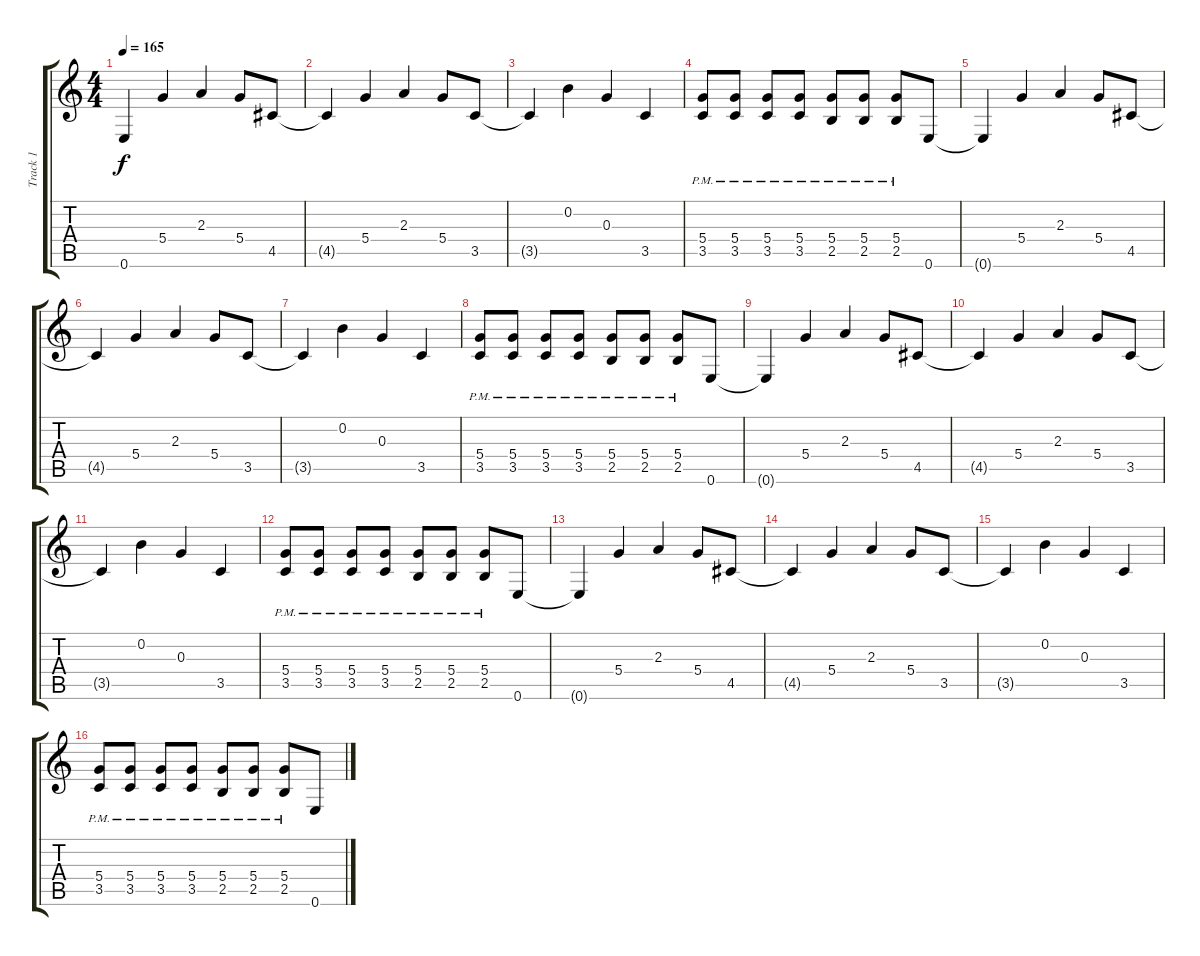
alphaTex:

\track ("Track 1" "Track 1") {instrument distortionguitar}
\staff {score tabs}
\tuning (E4 B3 G3 D3 A2 E2) {hide}
\ts (4 4)
\tempo 165
\clef g2
\ks c
0.6{t}.4{dy f} 5.4.4 2.3.4 5.4.8 4.5.8 |
4.5{t}.4 5.4.4 2.3.4 5.4.8 3.5.8 |
3.5{t}.4 0.2.4 0.3.4 3.5.4 |
(5.4{pm} 3.5{pm}).8 (5.4{pm} 3.5{pm}).8 (5.4{pm} 3.5{pm}).8 (5.4{pm} 3.5{pm}).8 (5.4{pm} 2.5{pm}).8 (5.4{pm} 2.5{pm}).8 (5.4{pm} 2.5{pm}).8 0.6.8 |
0.6{t}.4 5.4.4 2.3.4 5.4.8 4.5.8 |
4.5{t}.4 5.4.4 2.3.4 5.4.8 3.5.8 |
3.5{t}.4 0.2.4 0.3.4 3.5.4 |
(5.4{pm} 3.5{pm}).8 (5.4{pm} 3.5{pm}).8 (5.4{pm} 3.5{pm}).8 (5.4{pm} 3.5{pm}).8 (5.4{pm} 2.5{pm}).8 (5.4{pm} 2.5{pm}).8 (5.4{pm} 2.5{pm}).8 0.6.8 |
0.6{t}.4 5.4.4 2.3.4 5.4.8 4.5.8 |
4.5{t}.4 5.4.4 2.3.4 5.4.8 3.5.8 |
3.5{t}.4 0.2.4 0.3.4 3.5.4 |
(5.4{pm} 3.5{pm}).8 (5.4{pm} 3.5{pm}).8 (5.4{pm} 3.5{pm}).8 (5.4{pm} 3.5{pm}).8 (5.4{pm} 2.5{pm}).8 (5.4{pm} 2.5{pm}).8 (5.4{pm} 2.5{pm}).8 0.6.8 |
0.6{t}.4 5.4.4 2.3.4 5.4.8 4.5.8 |
4.5{t}.4 5.4.4 2.3.4 5.4.8 3.5.8 |
3.5{t}.4 0.2.4 0.3.4 3.5.4 |
(5.4{pm} 3.5{pm}).8 (5.4{pm} 3.5{pm}).8 (5.4{pm} 3.5{pm}).8 (5.4{pm} 3.5{pm}).8 (5.4{pm} 2.5{pm}).8 (5.4{pm} 2.5{pm}).8 (5.4{pm} 2.5{pm}).8 0.6.8
